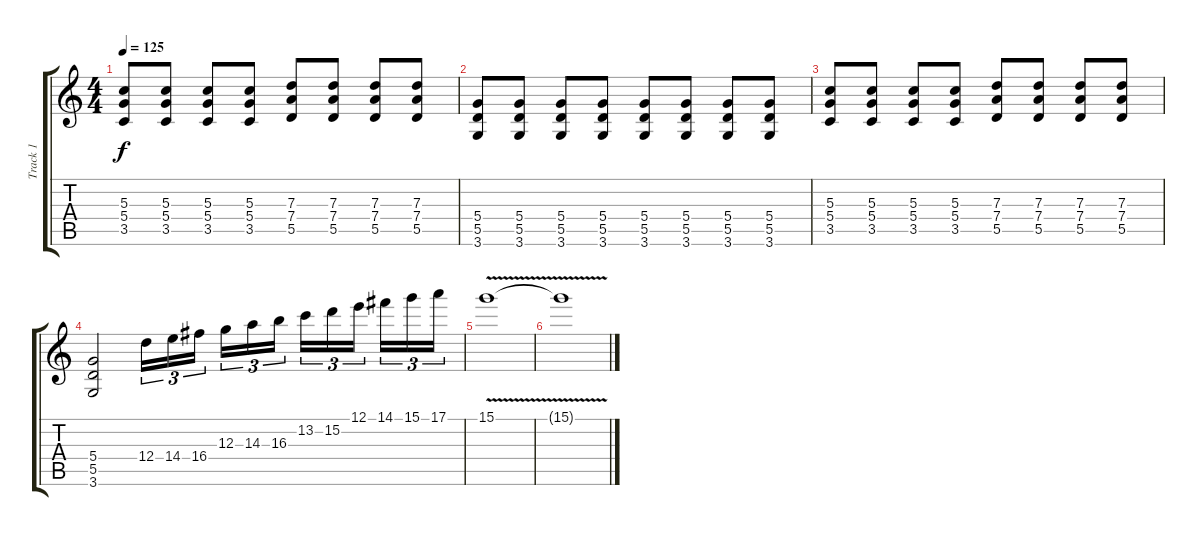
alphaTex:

\track ("Track 1" "Track 1") {instrument distortionguitar}
\staff {score tabs}
\tuning (E4 B3 G3 D3 A2 E2) {hide}
\ts (4 4)
\tempo 125
\clef g2
\ks c
(5.3 5.4 3.5).8{dy f} (5.3 5.4 3.5).8 (5.3 5.4 3.5).8 (5.3 5.4 3.5).8 (7.3 7.4 5.5).8 (7.3 7.4 5.5).8 (7.3 7.4 5.5).8 (7.3 7.4 5.5).8 |
(5.4 5.5 3.6).8 (5.4 5.5 3.6).8 (5.4 5.5 3.6).8 (5.4 5.5 3.6).8 (5.4 5.5 3.6).8 (5.4 5.5 3.6).8 (5.4 5.5 3.6).8 (5.4 5.5 3.6).8 |
(5.3 5.4 3.5).8 (5.3 5.4 3.5).8 (5.3 5.4 3.5).8 (5.3 5.4 3.5).8 (7.3 7.4 5.5).8 (7.3 7.4 5.5).8 (7.3 7.4 5.5).8 (7.3 7.4 5.5).8 |
(5.4 5.5 3.6).2 12.4.16{tu (3 2)} 14.4.16{tu (3 2)} 16.4.16{tu (3 2) beam splitsecondary} 12.3.16{tu (3 2)} 14.3.16{tu (3 2)} 16.3.16{tu (3 2)} 13.2.16{tu (3 2)} 15.2.16{tu (3 2)} 12.1.16{tu (3 2) beam splitsecondary} 14.1.16{tu (3 2)} 15.1.16{tu (3 2)} 17.1.16{tu (3 2)} |
15.1{v}.1 |
15.1{t}.1
